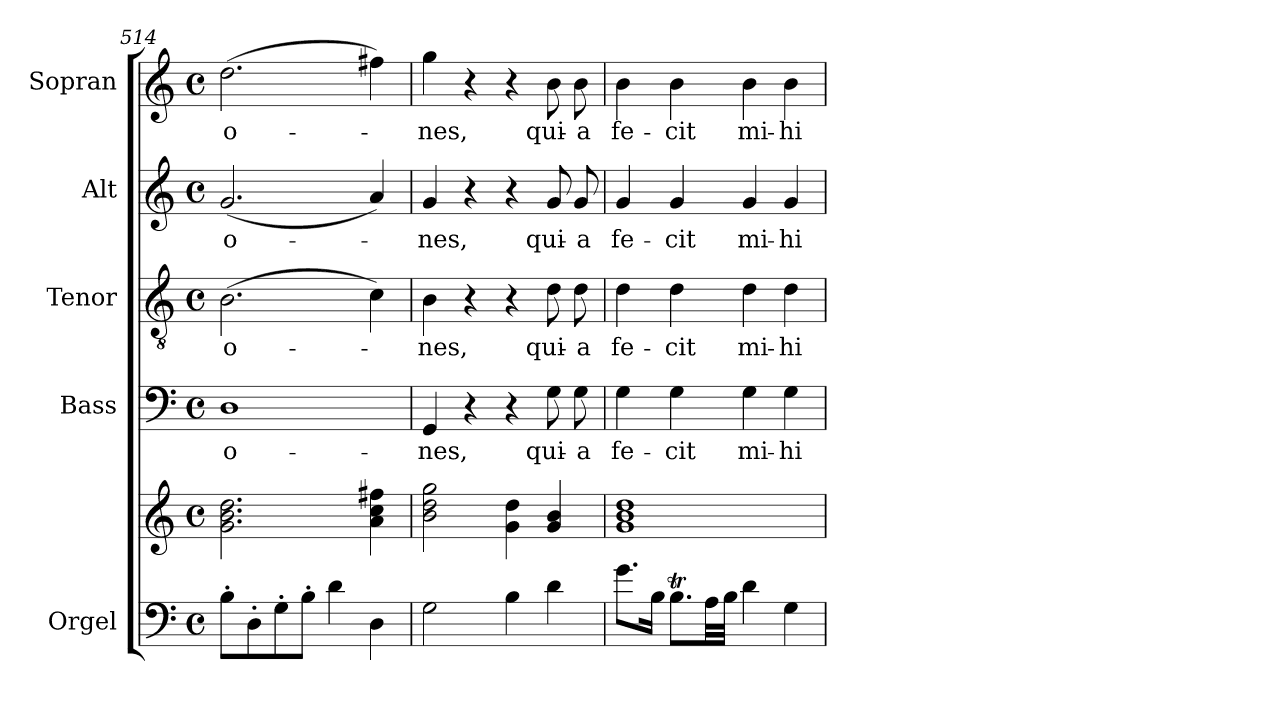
**kern	**kern	**kern	**text	**kern	**text	**kern	**text	**kern	**text
*part5	*part5	*part4	*part4	*part3	*part3	*part2	*part2	*part1	*part1
*staff6	*staff5	*staff4	*staff4	*staff3	*staff3	*staff2	*staff2	*staff1	*staff1
*I"Orgel	*	*I"Bass	*	*I"Tenor	*	*I"Alt	*	*I"Sopran	*
*I'Org.	*	*I'B.	*	*I'T.	*	*I'A.	*	*I'S.	*
*clefF4	*clefG2	*clefF4	*	*clefGv2	*	*clefG2	*	*clefG2	*
*k[]	*k[]	*k[]	*	*k[]	*	*k[]	*	*k[]	*
*C:	*C:	*C:	*	*C:	*	*C:	*	*C:	*
*M4/4	*M4/4	*M4/4	*	*M4/4	*	*M4/4	*	*M4/4	*
*met(c)	*met(c)	*met(c)	*	*met(c)	*	*met(c)	*	*met(c)	*
=514	=514	=514	=514	=514	=514	=514	=514	=514	=514
!	!	!	!LO:LY:b	!	!LO:LY:b	!	!LO:LY:b	!	!LO:LY:b
8B'>\L	2.g\ 2.b\ 2.dd\	1D	-o-	(>2.B\	-o-	(<2.g/	-o-	(>2.dd\	-o-
8D'>\	.	.	.	.	.	.	.	.	.
8G'>\	.	.	.	.	.	.	.	.	.
8B'>\J	.	.	.	.	.	.	.	.	.
4d\	.	.	.	.	.	.	.	.	.
4D\	4a\ 4cc\ 4ff#X\	.	.	4c\)	.	4a/)	.	4ff#X\)	.
=515	=515	=515	=515	=515	=515	=515	=515	=515	=515
!	!	!	!LO:LY:b	!	!LO:LY:b	!	!LO:LY:b	!	!LO:LY:b
2G\	2b\ 2dd\ 2gg\	4GG/	-nes,	4B\	-nes,	4g/	-nes,	4gg\	-nes,
.	.	4r	.	4r	.	4r	.	4r	.
4B\	4g\ 4dd\	4r	.	4r	.	4r	.	4r	.
!	!	!	!LO:LY:b	!	!LO:LY:b	!	!LO:LY:b	!	!LO:LY:b
4d\	4g/ 4b/	8G\	qui-	8d\	qui-	8g/	qui-	8b\	qui-
!	!	!	!LO:LY:b	!	!LO:LY:b	!	!LO:LY:b	!	!LO:LY:b
.	.	8G\	-a	8d\	-a	8g/	-a	8b\	-a
=516	=516	=516	=516	=516	=516	=516	=516	=516	=516
!	!	!	!LO:LY:b	!	!LO:LY:b	!	!LO:LY:b	!	!LO:LY:b
8.g\L	1g 1b 1dd	4G\	fe-	4d\	fe-	4g/	fe-	4b\	fe-
16B\Jk	.	.	.	.	.	.	.	.	.
!	!	!	!LO:LY:b	!	!LO:LY:b	!	!LO:LY:b	!	!LO:LY:b
8.Bt\L	.	4G\	-cit	4d\	-cit	4g/	-cit	4b\	-cit
32A\LL	.	.	.	.	.	.	.	.	.
32B\JJJ	.	.	.	.	.	.	.	.	.
!	!	!	!LO:LY:b	!	!LO:LY:b	!	!LO:LY:b	!	!LO:LY:b
4d\	.	4G\	mi-	4d\	mi-	4g/	mi-	4b\	mi-
!	!	!	!LO:LY:b	!	!LO:LY:b	!	!LO:LY:b	!	!LO:LY:b
4G\	.	4G\	-hi	4d\	-hi	4g/	-hi	4b\	-hi
=	=	=	=	=	=	=	=	=	=
*-	*-	*-	*-	*-	*-	*-	*-	*-	*-
